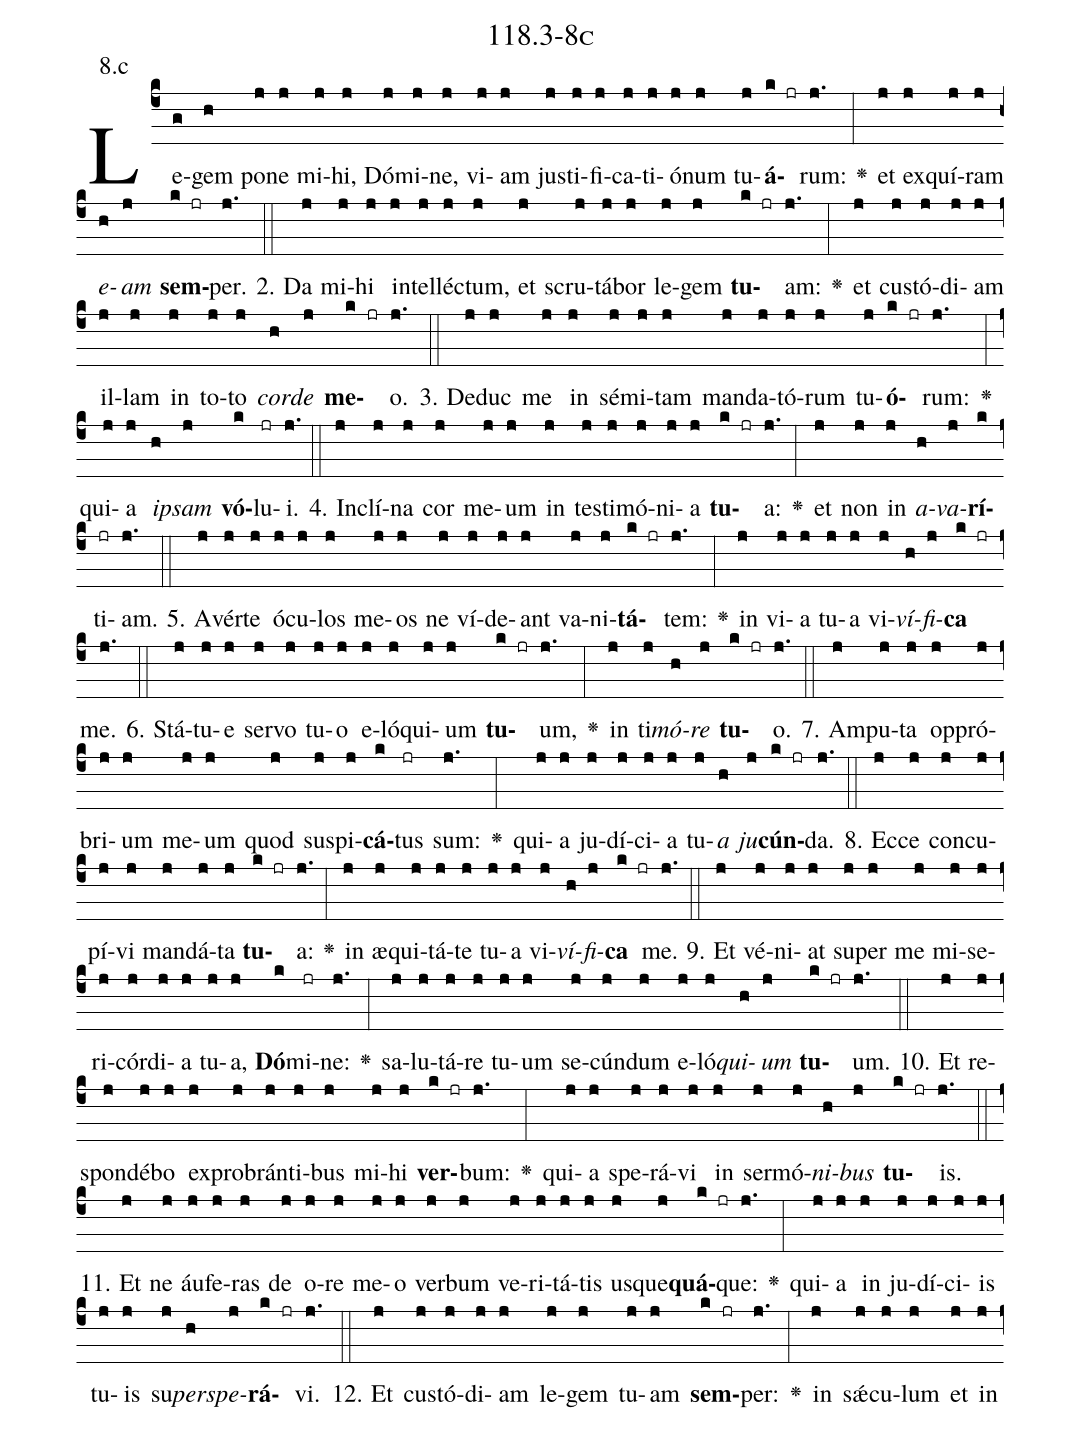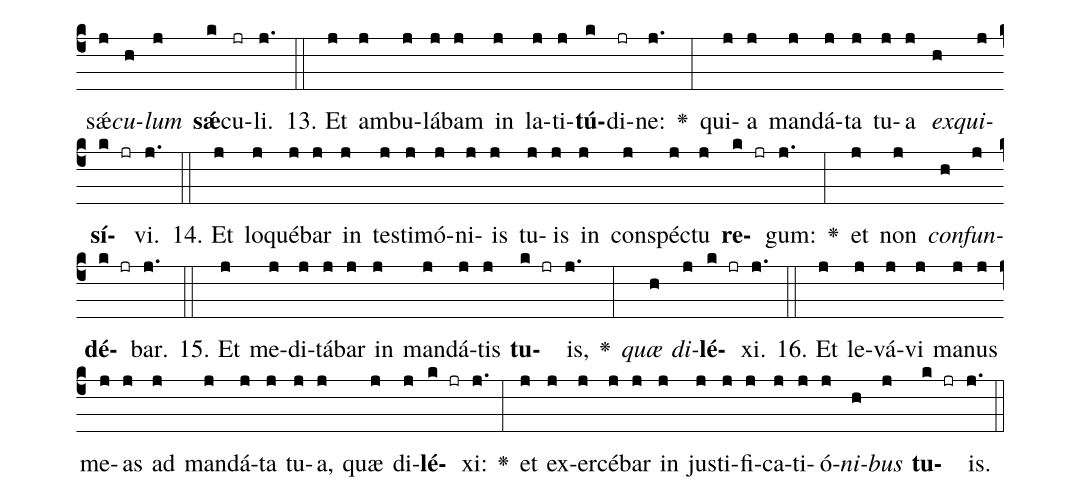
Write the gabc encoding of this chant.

name: 118.3-8c;
annotation: 8.c;
%%
(c4)Le(g)gem(h) po(j)ne(j) mi(j)hi,(j) Dó(j)mi(j)ne,(j) vi(j)am(j) jus(j)ti(j)fi(j)ca(j)ti(j)ó(j)num(j) tu(j)<b>á</b>(k jr)rum:(j.) <v>\greheightstar</v>(:) et(j) ex(j)quí(j)ram(j) <i>e</i>(h)<i>am</i>(j) <b>sem</b>(k jr)per.(j.) (::)
2. Da(j) mi(j)hi(j) in(j)tel(j)léc(j)tum,(j) et(j) scru(j)tá(j)bor(j) le(j)gem(j) <b>tu</b>(k jr)am:(j.) <v>\greheightstar</v>(:) et(j) cus(j)tó(j)di(j)am(j) il(j)lam(j) in(j) to(j)to(j) <i>cor</i>(h)<i>de</i>(j) <b>me</b>(k jr)o.(j.) (::)
3. De(j)duc(j) me(j) in(j) sé(j)mi(j)tam(j) man(j)da(j)tó(j)rum(j) tu(j)<b>ó</b>(k jr)rum:(j.) <v>\greheightstar</v>(:) qui(j)a(j) <i>ip</i>(h)<i>sam</i>(j) <b>vó</b>(k)lu(jr)i.(j.) (::)
4. In(j)clí(j)na(j) cor(j) me(j)um(j) in(j) tes(j)ti(j)mó(j)ni(j)a(j) <b>tu</b>(k jr)a:(j.) <v>\greheightstar</v>(:) et(j) non(j) in(j) <i>a</i>(h)<i>va</i>(j)<b>rí</b>(k)ti(jr)am.(j.) (::)
5. A(j)vér(j)te(j) ó(j)cu(j)los(j) me(j)os(j) ne(j) ví(j)de(j)ant(j) va(j)ni(j)<b>tá</b>(k jr)tem:(j.) <v>\greheightstar</v>(:) in(j) vi(j)a(j) tu(j)a(j) vi(j)<i>ví</i>(h)<i>fi</i>(j)<b>ca</b>(k jr) me.(j.) (::)
6. Stá(j)tu(j)e(j) ser(j)vo(j) tu(j)o(j) e(j)ló(j)qui(j)um(j) <b>tu</b>(k jr)um,(j.) <v>\greheightstar</v>(:) in(j) ti(j)<i>mó</i>(h)<i>re</i>(j) <b>tu</b>(k jr)o.(j.) (::)
7. Am(j)pu(j)ta(j) op(j)pró(j)bri(j)um(j) me(j)um(j) quod(j) su(j)spi(j)<b>cá</b>(k)tus(jr) sum:(j.) <v>\greheightstar</v>(:) qui(j)a(j) ju(j)dí(j)ci(j)a(j) tu(j)<i>a</i>(h) <i>ju</i>(j)<b>cún</b>(k jr)da.(j.) (::)
8. Ec(j)ce(j) con(j)cu(j)pí(j)vi(j) man(j)dá(j)ta(j) <b>tu</b>(k jr)a:(j.) <v>\greheightstar</v>(:) in(j) æ(j)qui(j)tá(j)te(j) tu(j)a(j) vi(j)<i>ví</i>(h)<i>fi</i>(j)<b>ca</b>(k jr) me.(j.) (::)
9. Et(j) vé(j)ni(j)at(j) su(j)per(j) me(j) mi(j)se(j)ri(j)cór(j)di(j)a(j) tu(j)a,(j) <b>Dó</b>(k)mi(jr)ne:(j.) <v>\greheightstar</v>(:) sa(j)lu(j)tá(j)re(j) tu(j)um(j) se(j)cún(j)dum(j) e(j)ló(j)<i>qui</i>(h)<i>um</i>(j) <b>tu</b>(k jr)um.(j.) (::)
10. Et(j) re(j)spon(j)dé(j)bo(j) ex(j)pro(j)brán(j)ti(j)bus(j) mi(j)hi(j) <b>ver</b>(k jr)bum:(j.) <v>\greheightstar</v>(:) qui(j)a(j) spe(j)rá(j)vi(j) in(j) ser(j)mó(j)<i>ni</i>(h)<i>bus</i>(j) <b>tu</b>(k jr)is.(j.) (::)
11. Et(j) ne(j) áu(j)fe(j)ras(j) de(j) o(j)re(j) me(j)o(j) ver(j)bum(j) ve(j)ri(j)tá(j)tis(j) us(j)que(j)<b>quá</b>(k jr)que:(j.) <v>\greheightstar</v>(:) qui(j)a(j) in(j) ju(j)dí(j)ci(j)is(j) tu(j)is(j) su(j)<i>per</i>(h)<i>spe</i>(j)<b>rá</b>(k jr)vi.(j.) (::)
12. Et(j) cus(j)tó(j)di(j)am(j) le(j)gem(j) tu(j)am(j) <b>sem</b>(k jr)per:(j.) <v>\greheightstar</v>(:) in(j) sǽ(j)cu(j)lum(j) et(j) in(j) sǽ(j)<i>cu</i>(h)<i>lum</i>(j) <b>sǽ</b>(k)cu(jr)li.(j.) (::)
13. Et(j) am(j)bu(j)lá(j)bam(j) in(j) la(j)ti(j)<b>tú</b>(k)di(jr)ne:(j.) <v>\greheightstar</v>(:) qui(j)a(j) man(j)dá(j)ta(j) tu(j)a(j) <i>ex</i>(h)<i>qui</i>(j)<b>sí</b>(k jr)vi.(j.) (::)
14. Et(j) lo(j)qué(j)bar(j) in(j) tes(j)ti(j)mó(j)ni(j)is(j) tu(j)is(j) in(j) con(j)spéc(j)tu(j) <b>re</b>(k jr)gum:(j.) <v>\greheightstar</v>(:) et(j) non(j) <i>con</i>(h)<i>fun</i>(j)<b>dé</b>(k jr)bar.(j.) (::)
15. Et(j) me(j)di(j)tá(j)bar(j) in(j) man(j)dá(j)tis(j) <b>tu</b>(k jr)is,(j.) <v>\greheightstar</v>(:) <i>quæ</i>(h) <i>di</i>(j)<b>lé</b>(k jr)xi.(j.) (::)
16. Et(j) le(j)vá(j)vi(j) ma(j)nus(j) me(j)as(j) ad(j) man(j)dá(j)ta(j) tu(j)a,(j) quæ(j) di(j)<b>lé</b>(k jr)xi:(j.) <v>\greheightstar</v>(:) et(j) ex(j)er(j)cé(j)bar(j) in(j) jus(j)ti(j)fi(j)ca(j)ti(j)ó(j)<i>ni</i>(h)<i>bus</i>(j) <b>tu</b>(k jr)is.(j.) (::)
